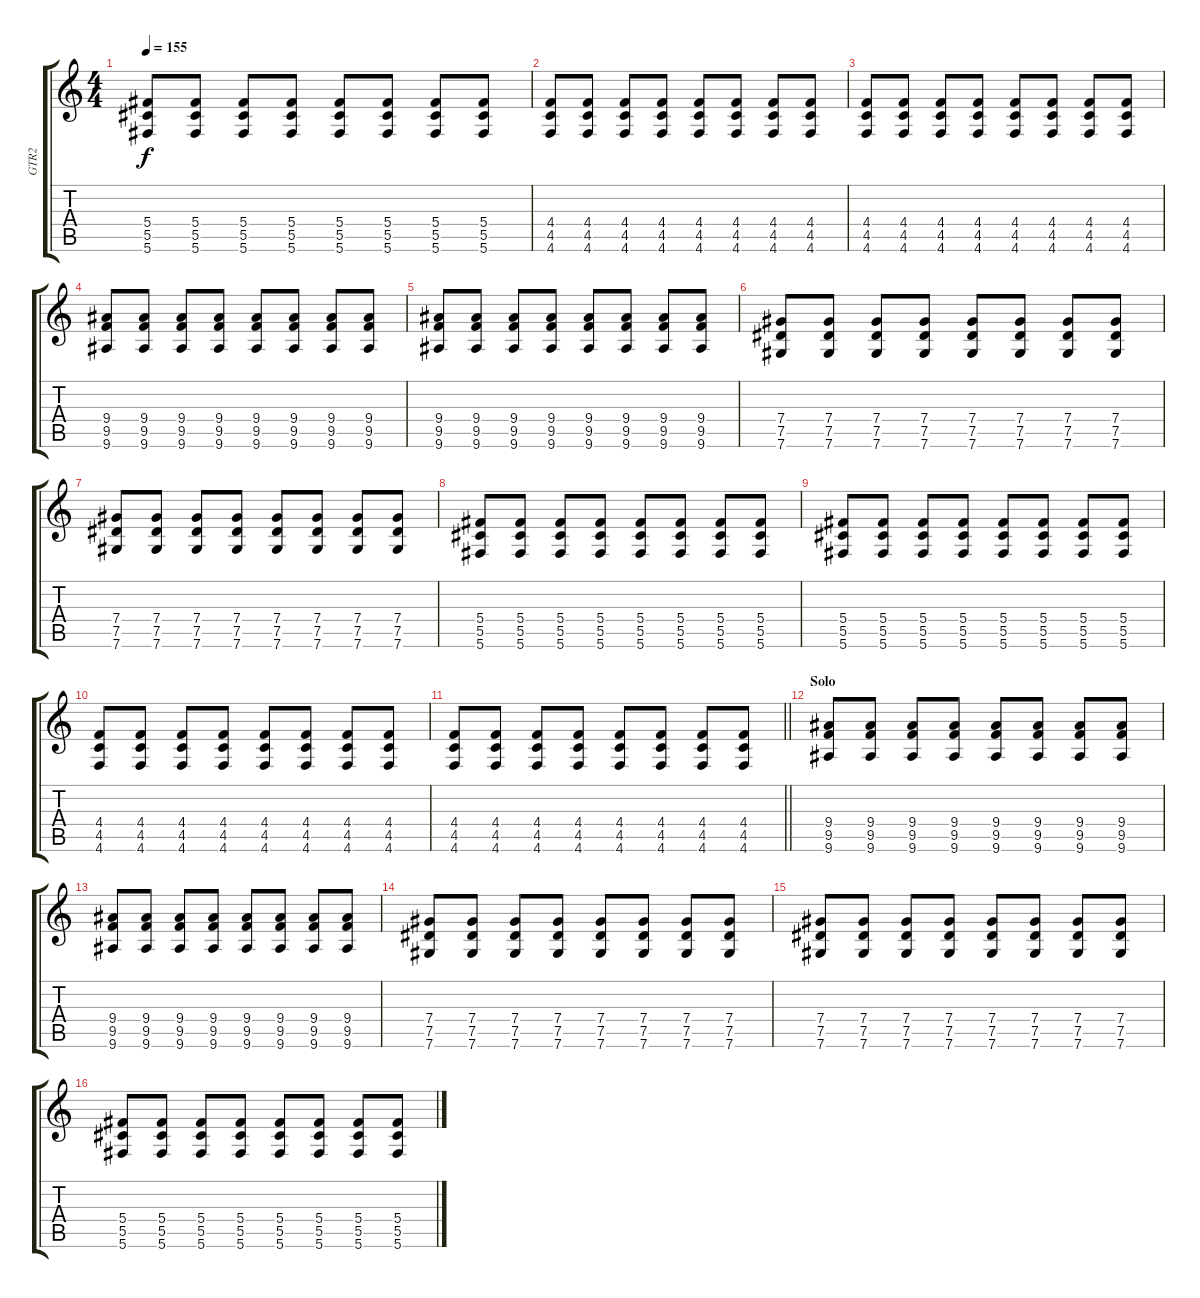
\track ("GTR2" "GTR2") {instrument distortionguitar}
\staff {score tabs}
\tuning (Eb4 Bb3 Gb3 Db3 Ab2 Db2) {hide}
\ts (4 4)
\tempo 155
\clef g2
\ks c
(5.4 5.5 5.6).8{dy f} (5.4 5.5 5.6).8 (5.4 5.5 5.6).8 (5.4 5.5 5.6).8 (5.4 5.5 5.6).8 (5.4 5.5 5.6).8 (5.4 5.5 5.6).8 (5.4 5.5 5.6).8 |
(4.4 4.5 4.6).8 (4.4 4.5 4.6).8 (4.4 4.5 4.6).8 (4.4 4.5 4.6).8 (4.4 4.5 4.6).8 (4.4 4.5 4.6).8 (4.4 4.5 4.6).8 (4.4 4.5 4.6).8 |
(4.4 4.5 4.6).8 (4.4 4.5 4.6).8 (4.4 4.5 4.6).8 (4.4 4.5 4.6).8 (4.4 4.5 4.6).8 (4.4 4.5 4.6).8 (4.4 4.5 4.6).8 (4.4 4.5 4.6).8 |
(9.4 9.5 9.6).8 (9.4 9.5 9.6).8 (9.4 9.5 9.6).8 (9.4 9.5 9.6).8 (9.4 9.5 9.6).8 (9.4 9.5 9.6).8 (9.4 9.5 9.6).8 (9.4 9.5 9.6).8 |
(9.4 9.5 9.6).8 (9.4 9.5 9.6).8 (9.4 9.5 9.6).8 (9.4 9.5 9.6).8 (9.4 9.5 9.6).8 (9.4 9.5 9.6).8 (9.4 9.5 9.6).8 (9.4 9.5 9.6).8 |
(7.4 7.5 7.6).8 (7.4 7.5 7.6).8 (7.4 7.5 7.6).8 (7.4 7.5 7.6).8 (7.4 7.5 7.6).8 (7.4 7.5 7.6).8 (7.4 7.5 7.6).8 (7.4 7.5 7.6).8 |
(7.4 7.5 7.6).8 (7.4 7.5 7.6).8 (7.4 7.5 7.6).8 (7.4 7.5 7.6).8 (7.4 7.5 7.6).8 (7.4 7.5 7.6).8 (7.4 7.5 7.6).8 (7.4 7.5 7.6).8 |
(5.4 5.5 5.6).8 (5.4 5.5 5.6).8 (5.4 5.5 5.6).8 (5.4 5.5 5.6).8 (5.4 5.5 5.6).8 (5.4 5.5 5.6).8 (5.4 5.5 5.6).8 (5.4 5.5 5.6).8 |
(5.4 5.5 5.6).8 (5.4 5.5 5.6).8 (5.4 5.5 5.6).8 (5.4 5.5 5.6).8 (5.4 5.5 5.6).8 (5.4 5.5 5.6).8 (5.4 5.5 5.6).8 (5.4 5.5 5.6).8 |
(4.4 4.5 4.6).8 (4.4 4.5 4.6).8 (4.4 4.5 4.6).8 (4.4 4.5 4.6).8 (4.4 4.5 4.6).8 (4.4 4.5 4.6).8 (4.4 4.5 4.6).8 (4.4 4.5 4.6).8 |
\barLineRight lightlight
(4.4 4.5 4.6).8 (4.4 4.5 4.6).8 (4.4 4.5 4.6).8 (4.4 4.5 4.6).8 (4.4 4.5 4.6).8 (4.4 4.5 4.6).8 (4.4 4.5 4.6).8 (4.4 4.5 4.6).8 |
\section ("" "Solo")
(9.4 9.5 9.6).8 (9.4 9.5 9.6).8 (9.4 9.5 9.6).8 (9.4 9.5 9.6).8 (9.4 9.5 9.6).8 (9.4 9.5 9.6).8 (9.4 9.5 9.6).8 (9.4 9.5 9.6).8 |
(9.4 9.5 9.6).8 (9.4 9.5 9.6).8 (9.4 9.5 9.6).8 (9.4 9.5 9.6).8 (9.4 9.5 9.6).8 (9.4 9.5 9.6).8 (9.4 9.5 9.6).8 (9.4 9.5 9.6).8 |
(7.4 7.5 7.6).8 (7.4 7.5 7.6).8 (7.4 7.5 7.6).8 (7.4 7.5 7.6).8 (7.4 7.5 7.6).8 (7.4 7.5 7.6).8 (7.4 7.5 7.6).8 (7.4 7.5 7.6).8 |
(7.4 7.5 7.6).8 (7.4 7.5 7.6).8 (7.4 7.5 7.6).8 (7.4 7.5 7.6).8 (7.4 7.5 7.6).8 (7.4 7.5 7.6).8 (7.4 7.5 7.6).8 (7.4 7.5 7.6).8 |
(5.4 5.5 5.6).8 (5.4 5.5 5.6).8 (5.4 5.5 5.6).8 (5.4 5.5 5.6).8 (5.4 5.5 5.6).8 (5.4 5.5 5.6).8 (5.4 5.5 5.6).8 (5.4 5.5 5.6).8
